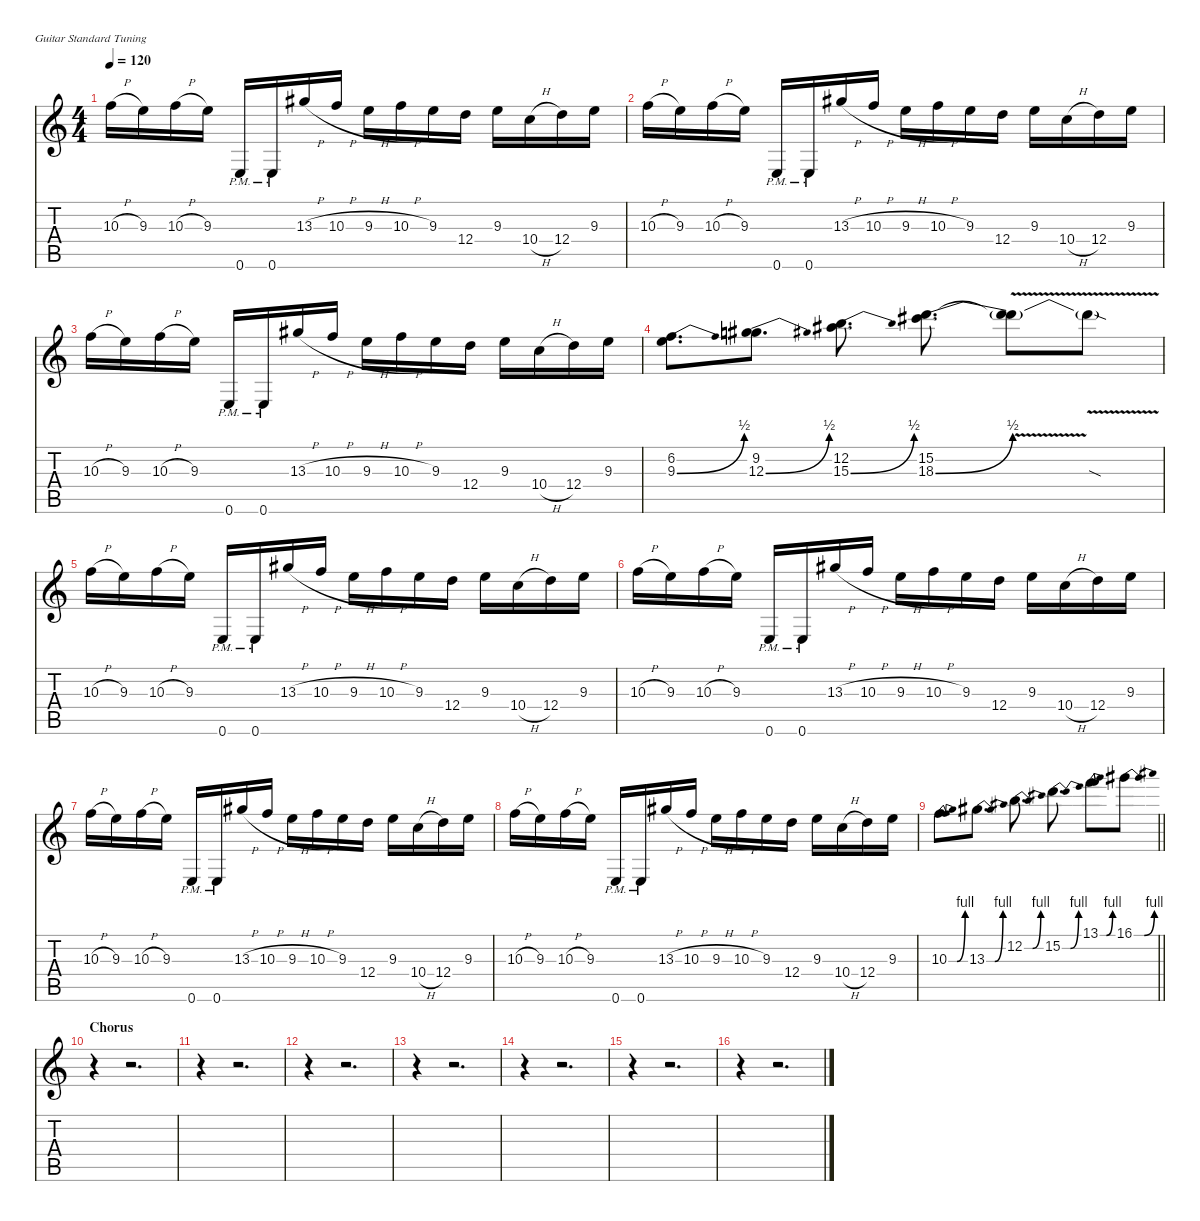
\defaultSystemsLayout 4
\hideDynamics
\bracketExtendMode nobrackets
\singleTrackTrackNamePolicy hidden
\multiTrackTrackNamePolicy hidden
\firstSystemTrackNameMode fullname
\firstSystemTrackNameOrientation horizontal
\otherSystemsTrackNameOrientation horizontal
\track ("Fredrik Akesson - Electric Guitar 2" "dist.guit.") {instrument distortionguitar}
\staff {score tabs}
\tuning (E4 B3 G3 D3 A2 E2)
\ts (4 4)
\tempo 120
\clef g2
\ks c
10.3{h}.16{dy f beam Down} 9.3.16{beam Down} 10.3{h}.16{beam Down} 9.3.16{beam Down} 0.6{pm}.16{beam Up} 0.6{pm}.16{beam Up} 13.3{h acc #}.16{beam Up} 10.3{h}.16{beam Up} 9.3{h}.16{beam Down} 10.3{h}.16{beam Down} 9.3.16{beam Down} 12.4.16{beam Down} 9.3.16{beam Down} 10.4{h}.16{beam Down} 12.4.16{beam Down} 9.3.16{beam Down} |
10.3{h}.16{beam Down} 9.3.16{beam Down} 10.3{h}.16{beam Down} 9.3.16{beam Down} 0.6{pm}.16{beam Up} 0.6{pm}.16{beam Up} 13.3{h acc #}.16{beam Up} 10.3{h}.16{beam Up} 9.3{h}.16{beam Down} 10.3{h}.16{beam Down} 9.3.16{beam Down} 12.4.16{beam Down} 9.3.16{beam Down} 10.4{h}.16{beam Down} 12.4.16{beam Down} 9.3.16{beam Down} |
10.3{h}.16{beam Down} 9.3.16{beam Down} 10.3{h}.16{beam Down} 9.3.16{beam Down} 0.6{pm}.16{beam Up} 0.6{pm}.16{beam Up} 13.3{h acc #}.16{beam Up} 10.3{h}.16{beam Up} 9.3{h}.16{beam Down} 10.3{h}.16{beam Down} 9.3.16{beam Down} 12.4.16{beam Down} 9.3.16{beam Down} 10.4{h}.16{beam Down} 12.4.16{beam Down} 9.3.16{beam Down} |
(6.2 9.3{be (bend 0 0 60 2)}).8{d beam Down} (9.2{acc #} 12.3{be (bend 0 0 60 2)}).8{d beam Down} (12.2 15.3{be (bend 0 0 60 2) acc #}).8{d beam Down} (15.2 18.3{be (bend 0 0 60 2) acc #}).8{d beam Down} (15.2{t} 18.3{v t}).8{beam Down} 18.3{v sod t}.8{beam Down} |
10.3{h}.16{beam Down} 9.3.16{beam Down} 10.3{h}.16{beam Down} 9.3.16{beam Down} 0.6{pm}.16{beam Up} 0.6{pm}.16{beam Up} 13.3{h acc #}.16{beam Up} 10.3{h}.16{beam Up} 9.3{h}.16{beam Down} 10.3{h}.16{beam Down} 9.3.16{beam Down} 12.4.16{beam Down} 9.3.16{beam Down} 10.4{h}.16{beam Down} 12.4.16{beam Down} 9.3.16{beam Down} |
10.3{h}.16{beam Down} 9.3.16{beam Down} 10.3{h}.16{beam Down} 9.3.16{beam Down} 0.6{pm}.16{beam Up} 0.6{pm}.16{beam Up} 13.3{h acc #}.16{beam Up} 10.3{h}.16{beam Up} 9.3{h}.16{beam Down} 10.3{h}.16{beam Down} 9.3.16{beam Down} 12.4.16{beam Down} 9.3.16{beam Down} 10.4{h}.16{beam Down} 12.4.16{beam Down} 9.3.16{beam Down} |
10.3{h}.16{beam Down} 9.3.16{beam Down} 10.3{h}.16{beam Down} 9.3.16{beam Down} 0.6{pm}.16{beam Up} 0.6{pm}.16{beam Up} 13.3{h acc #}.16{beam Up} 10.3{h}.16{beam Up} 9.3{h}.16{beam Down} 10.3{h}.16{beam Down} 9.3.16{beam Down} 12.4.16{beam Down} 9.3.16{beam Down} 10.4{h}.16{beam Down} 12.4.16{beam Down} 9.3.16{beam Down} |
10.3{h}.16{beam Down} 9.3.16{beam Down} 10.3{h}.16{beam Down} 9.3.16{beam Down} 0.6{pm}.16{beam Up} 0.6{pm}.16{beam Up} 13.3{h acc #}.16{beam Up} 10.3{h}.16{beam Up} 9.3{h}.16{beam Down} 10.3{h}.16{beam Down} 9.3.16{beam Down} 12.4.16{beam Down} 9.3.16{beam Down} 10.4{h}.16{beam Down} 12.4.16{beam Down} 9.3.16{beam Down} |
\barLineRight lightlight
10.3{be (bendrelease 0 0 30 4 30 4 15 0)}.8{d beam Down} 13.3{be (bendrelease 0 0 30 4 30 4 15 0) acc #}.8{d beam Down} 12.2{be (bendrelease 0 0 30 4 30 4 15 0)}.8{d beam Down} 15.2{be (bendrelease 0 0 30 4 30 4 15 0)}.8{d beam Down} 13.1{be (bendrelease 0 0 30 4 30 4 15 0)}.8{beam Down} 16.1{be (bendrelease 0 0 30 4 30 4 15 0) acc #}.8{beam Down} |
\section ("" "Chorus")
r.4{beam Down} r.2{d beam Down} |
r.4{beam Down} r.2{d beam Down} |
r.4{beam Down} r.2{d beam Down} |
r.4{beam Down} r.2{d beam Down} |
r.4{beam Down} r.2{d beam Down} |
r.4{beam Down} r.2{d beam Down} |
r.4{beam Down} r.2{d beam Down}
